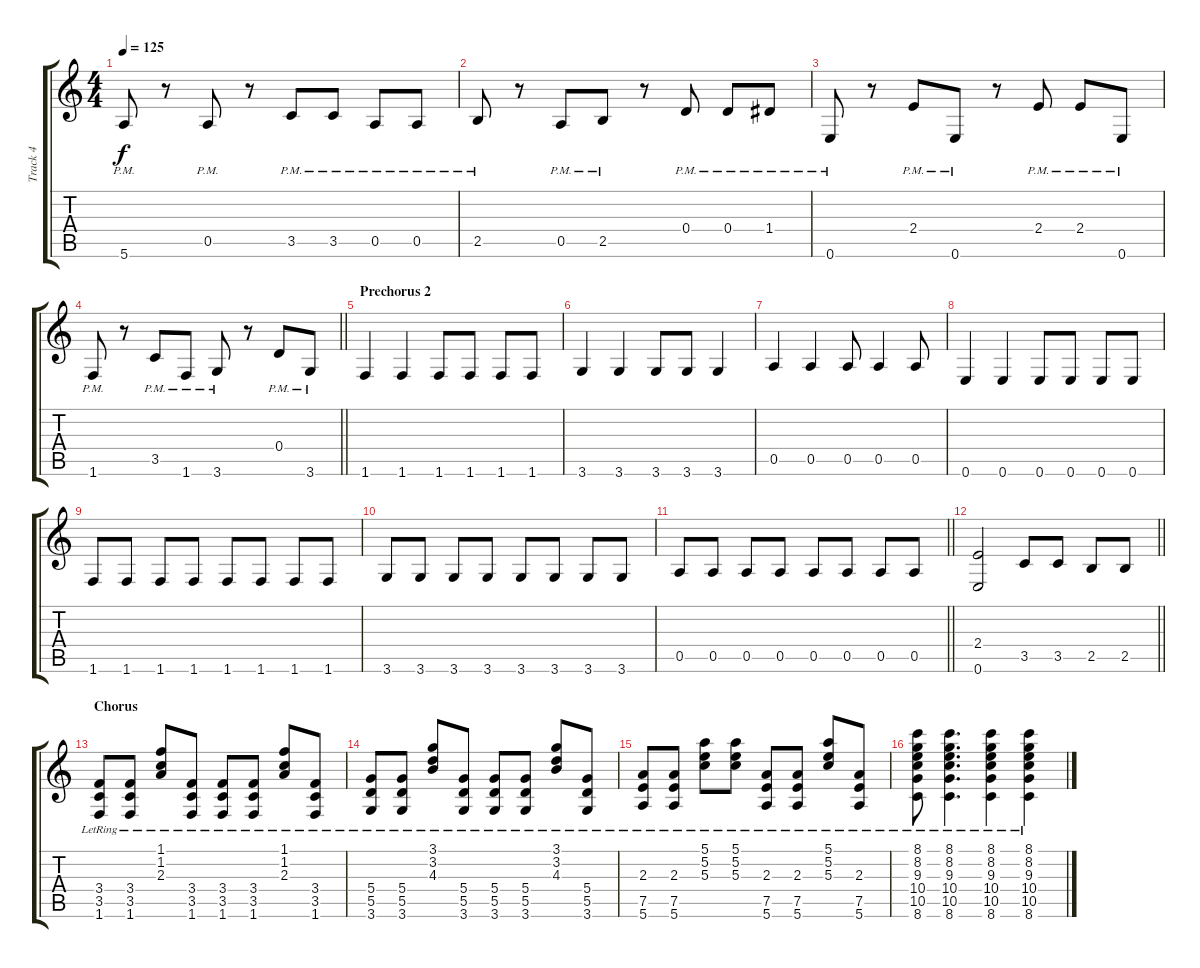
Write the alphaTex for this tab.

\track ("Track 4" "Track 4") {instrument acousticguitarnylon}
\staff {score tabs}
\tuning (E4 B3 G3 D3 A2 E2) {hide}
\ts (4 4)
\tempo 125
\clef g2
\ks c
5.6{pm}.8{dy f} r.8 0.5{pm}.8 r.8 3.5{pm}.8 3.5{pm}.8 0.5{pm}.8 0.5{pm}.8 |
2.5{pm}.8 r.8 0.5{pm}.8 2.5{pm}.8 r.8 0.4{pm}.8 0.4{pm}.8 1.4{pm}.8 |
0.6{pm}.8 r.8 2.4{pm}.8 0.6{pm}.8 r.8 2.4{pm}.8 2.4{pm}.8 0.6{pm}.8 |
\barLineRight lightlight
1.6{pm}.8 r.8 3.5{pm}.8 1.6{pm}.8 3.6{pm}.8 r.8 0.4{pm}.8 3.6{pm}.8 |
\section ("" "Prechorus 2")
1.6.4 1.6.4 1.6.8 1.6.8 1.6.8 1.6.8 |
3.6.4 3.6.4 3.6.8 3.6.8 3.6.4 |
0.5.4 0.5.4 0.5.8 0.5.4 0.5.8 |
0.6.4 0.6.4 0.6.8 0.6.8 0.6.8 0.6.8 |
1.6.8 1.6.8 1.6.8 1.6.8 1.6.8 1.6.8 1.6.8 1.6.8 |
3.6.8 3.6.8 3.6.8 3.6.8 3.6.8 3.6.8 3.6.8 3.6.8 |
\barLineRight lightlight
0.5.8 0.5.8 0.5.8 0.5.8 0.5.8 0.5.8 0.5.8 0.5.8 |
\barLineRight lightlight
(2.4 0.6).2 3.5.8 3.5.8 2.5.8 2.5.8 |
\section ("" "Chorus")
(3.4 3.5 1.6{lr}).8 (3.4 3.5{lr} 1.6).8 (1.1{lr} 1.2{lr} 2.3{lr}).8 (3.4 3.5 1.6{lr}).8 (3.4 3.5 1.6{lr}).8 (3.4 3.5{lr} 1.6).8 (1.1{lr} 1.2{lr} 2.3{lr}).8 (3.4 3.5 1.6{lr}).8 |
(5.4 5.5 3.6{lr}).8 (5.4 5.5 3.6{lr}).8 (3.1{lr} 3.2{lr} 4.3{lr}).8 (5.4 5.5 3.6{lr}).8 (5.4 5.5 3.6{lr}).8 (5.4 5.5 3.6{lr}).8 (3.1{lr} 3.2{lr} 4.3{lr}).8 (5.4 5.5 3.6{lr}).8 |
(2.3 7.5 5.6{lr}).8 (2.3 7.5 5.6{lr}).8 (5.1{lr} 5.2{lr} 5.3{lr}).8 (5.1{lr} 5.2{lr} 5.3{lr}).8 (2.3 7.5 5.6{lr}).8 (2.3 7.5 5.6{lr}).8 (5.1{lr} 5.2{lr} 5.3{lr}).8 (2.3 7.5 5.6{lr}).8 |
(8.1{lr} 8.2{lr} 9.3{lr} 10.4{lr} 10.5{lr} 8.6{lr}).8 (8.1{lr} 8.2{lr} 9.3{lr} 10.4{lr} 10.5{lr} 8.6{lr}).4{d} (8.1{lr} 8.2{lr} 9.3{lr} 10.4{lr} 10.5{lr} 8.6{lr}).4 (8.1{lr} 8.2{lr} 9.3{lr} 10.4{lr} 10.5{lr} 8.6{lr}).4
